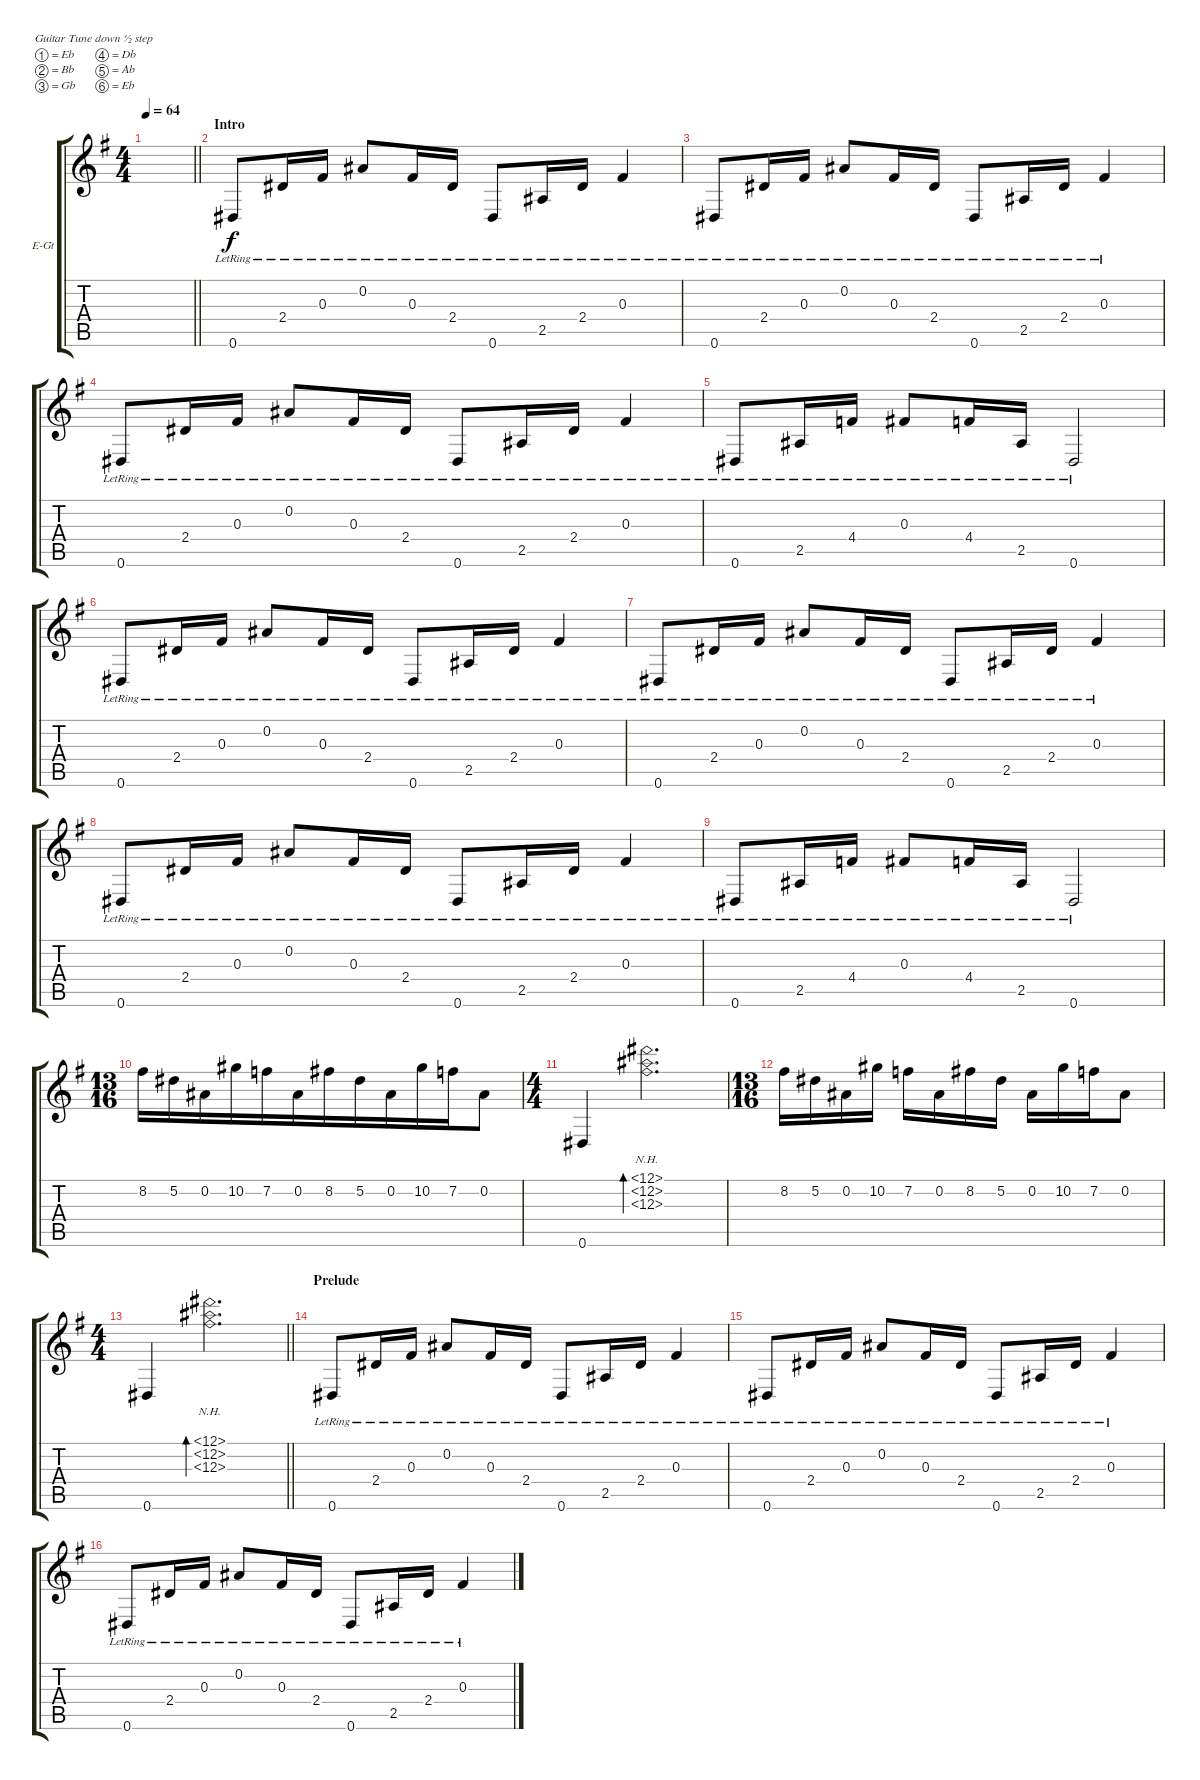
\bracketExtendMode groupsimilarinstruments
\firstSystemTrackNameOrientation horizontal
\otherSystemsTrackNameOrientation horizontal
\track ("Гитара 6" "E-Gt") {instrument electricguitarclean}
\staff {score tabs}
\tuning (Eb4 Bb3 Gb3 Db3 Ab2 Eb2)
\ts (4 4)
\beaming (8 2 2 2 2)
\tempo 64
\clef g2
\scale
0.511811
\barLineRight lightlight
\ks eminor
|
\section ("" "Intro")
\scale
0.244094 0.6{lr}.8 2.4{lr}.16 0.3{lr}.16 0.2{lr}.8 0.3{lr}.16 2.4{lr}.16 0.6{lr}.8 2.5{lr}.16 2.4{lr}.16 0.3{lr}.4 |
\scale
0.244094 0.6{lr}.8 2.4{lr}.16 0.3{lr}.16 0.2{lr}.8 0.3{lr}.16 2.4{lr}.16 0.6{lr}.8 2.5{lr}.16 2.4{lr}.16 0.3{lr}.4 |
\scale
0.333333 0.6{lr}.8 2.4{lr}.16 0.3{lr}.16 0.2{lr}.8 0.3{lr}.16 2.4{lr}.16 0.6{lr}.8 2.5{lr}.16 2.4{lr}.16 0.3{lr}.4 |
\scale
0.333333 0.6{lr}.8 2.5{lr}.16 4.4{lr}.16 0.3{lr}.8 4.4{lr}.16 2.5{lr}.16 0.6{lr}.2 |
\scale
0.333333 0.6{lr}.8 2.4{lr}.16 0.3{lr}.16 0.2{lr}.8 0.3{lr}.16 2.4{lr}.16 0.6{lr}.8 2.5{lr}.16 2.4{lr}.16 0.3{lr}.4 |
\scale
0.333333 0.6{lr}.8 2.4{lr}.16 0.3{lr}.16 0.2{lr}.8 0.3{lr}.16 2.4{lr}.16 0.6{lr}.8 2.5{lr}.16 2.4{lr}.16 0.3{lr}.4 |
\scale
0.333333 0.6{lr}.8 2.4{lr}.16 0.3{lr}.16 0.2{lr}.8 0.3{lr}.16 2.4{lr}.16 0.6{lr}.8 2.5{lr}.16 2.4{lr}.16 0.3{lr}.4 |
\scale
0.333333 0.6{lr}.8 2.5{lr}.16 4.4{lr}.16 0.3{lr}.8 4.4{lr}.16 2.5{lr}.16 0.6{lr}.2 |
\ts (13 16)
\beaming (8 6)
\scale
0.333333 8.2.16 5.2.16 0.2.16 10.2.16 7.2.16 0.2.16 8.2.16 5.2.16 0.2.16 10.2.16 7.2.16 0.2.8 |
\ts (4 4)
\beaming (8 2 2 2 2)
\scale
0.333333 0.6.4 (12.1{nh} 12.2{nh} 12.3{nh}).2{d bd 30} |
\ts (13 16)
\beaming (8 2 2 2 2)
\scale
0.333333 8.2.16 5.2.16 0.2.16 10.2.16 7.2.16 0.2.16 8.2.16 5.2.16 0.2.16 10.2.16 7.2.16 0.2.8 |
\ts (4 4)
\beaming (8 2 2 2 2)
\scale
0.511811
\barLineRight lightlight
0.6.4 (12.1{nh} 12.2{nh} 12.3{nh}).2{d bd 30} |
\section ("" "Prelude")
\scale
0.244094 0.6{lr}.8 2.4{lr}.16 0.3{lr}.16 0.2{lr}.8 0.3{lr}.16 2.4{lr}.16 0.6{lr}.8 2.5{lr}.16 2.4{lr}.16 0.3{lr}.4 |
\scale
0.244094 0.6{lr}.8 2.4{lr}.16 0.3{lr}.16 0.2{lr}.8 0.3{lr}.16 2.4{lr}.16 0.6{lr}.8 2.5{lr}.16 2.4{lr}.16 0.3{lr}.4 |
\scale
0.333333 0.6{lr}.8 2.4{lr}.16 0.3{lr}.16 0.2{lr}.8 0.3{lr}.16 2.4{lr}.16 0.6{lr}.8 2.5{lr}.16 2.4{lr}.16 0.3{lr}.4
